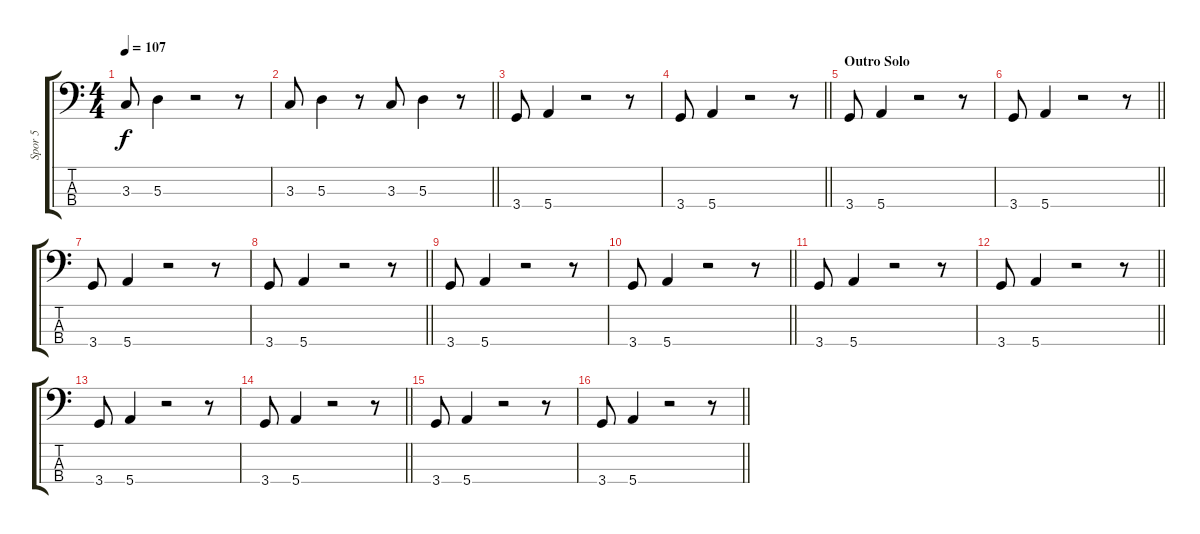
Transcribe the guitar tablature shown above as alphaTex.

\track ("Spor 5" "Spor 5") {instrument electricbassfinger}
\staff {score tabs}
\tuning (G2 D2 A1 E1) {hide}
\ts (4 4)
\tempo 107
\clef f4
\ks c
3.3.8{dy f} 5.3.4 r.2 r.8 |
\barLineRight lightlight
3.3.8 5.3.4 r.8 3.3.8 5.3.4 r.8 |
3.4.8 5.4.4 r.2 r.8 |
\barLineRight lightlight
3.4.8 5.4.4 r.2 r.8 |
\section ("" "Outro Solo")
3.4.8 5.4.4 r.2 r.8 |
\barLineRight lightlight
3.4.8 5.4.4 r.2 r.8 |
3.4.8 5.4.4 r.2 r.8 |
\barLineRight lightlight
3.4.8 5.4.4 r.2 r.8 |
3.4.8 5.4.4 r.2 r.8 |
\barLineRight lightlight
3.4.8 5.4.4 r.2 r.8 |
3.4.8 5.4.4 r.2 r.8 |
\barLineRight lightlight
3.4.8 5.4.4 r.2 r.8 |
3.4.8 5.4.4 r.2 r.8 |
\barLineRight lightlight
3.4.8 5.4.4 r.2 r.8 |
3.4.8 5.4.4 r.2 r.8 |
\barLineRight lightlight
3.4.8 5.4.4 r.2 r.8
